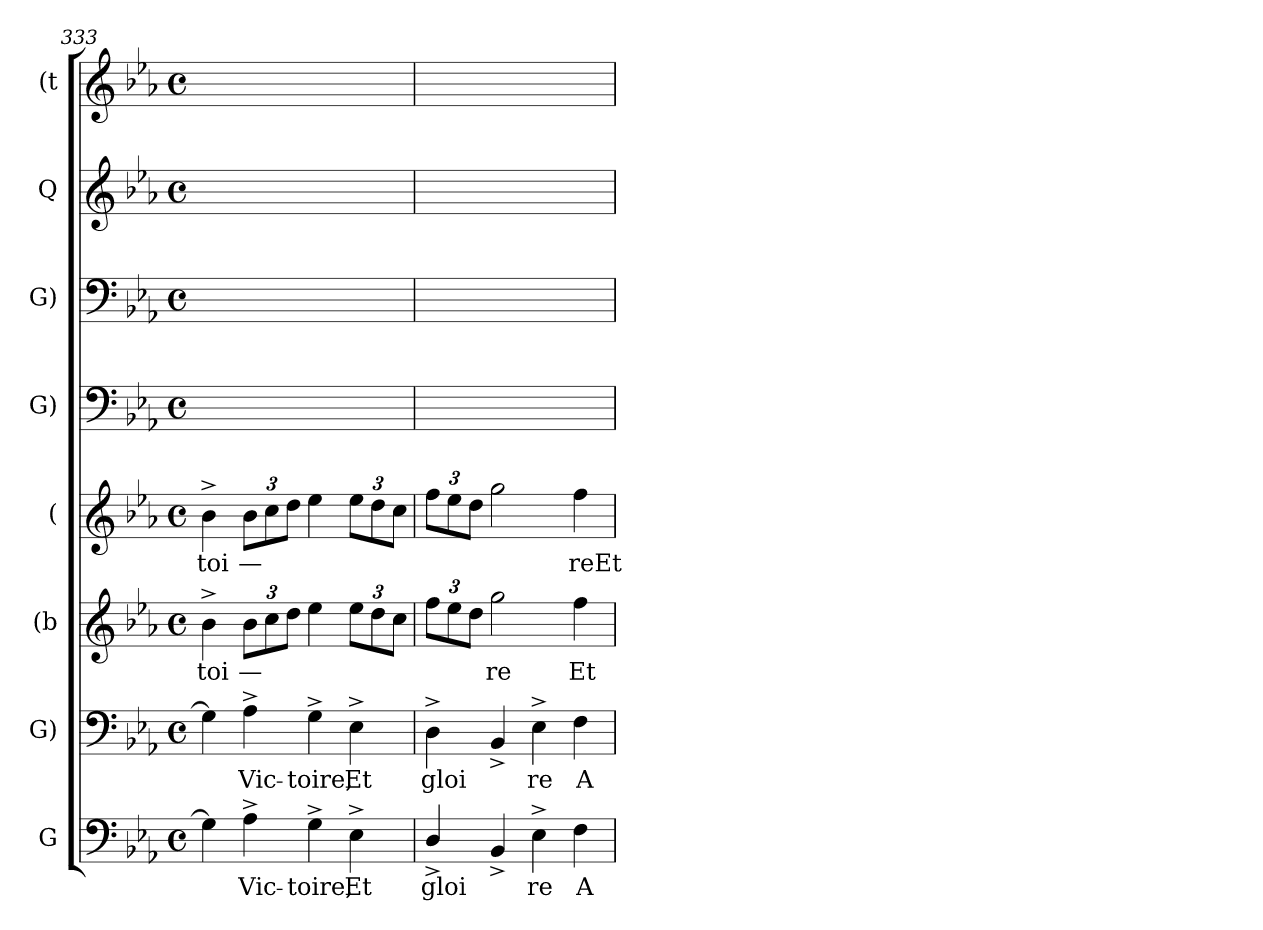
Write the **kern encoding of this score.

**kern	**text	**kern	**text	**kern	**text	**kern	**text	**kern	**kern	**kern	**kern
*part8	*part8	*part7	*part7	*part6	*part6	*part5	*part5	*part4	*part3	*part2	*part1
*staff8	*staff8	*staff7	*staff7	*staff6	*staff6	*staff5	*staff5	*staff4	*staff3	*staff2	*staff1
*I"G	*	*I"G)	*	*I"(b	*	*I"(	*	*I"G)	*I"G)	*I"Q	*I"(t
*clefF4	*	*clefF4	*	*clefG2	*	*clefG2	*	*clefF4	*clefF4	*clefG2	*clefG2
*k[b-e-a-]	*	*k[b-e-a-]	*	*k[b-e-a-]	*	*k[b-e-a-]	*	*k[b-e-a-]	*k[b-e-a-]	*k[b-e-a-]	*k[b-e-a-]
*M4/4	*	*M4/4	*	*M4/4	*	*M4/4	*	*M4/4	*M4/4	*M4/4	*M4/4
*met(c)	*	*met(c)	*	*met(c)	*	*met(c)	*	*met(c)	*met(c)	*met(c)	*met(c)
=333	=333	=333	=333	=333	=333	=333	=333	=333	=333	=333	=333
4Gi\]	.	4Gi\]	.	4b-^>i\	toi	4b-^>i\	toi	1ryy	1ryy	1ryy	1ryy
4A-^>i\	Vic-	4A-^>i\	Vic-	12b-i\L	—	12b-i\L	—	.	.	.	.
.	.	.	.	12cci\	.	12cci\	.	.	.	.	.
.	.	.	.	12ddi\J	.	12ddi\J	.	.	.	.	.
4G^>i\	toire,	4G^>i\	toire,	4ee-i\	.	4ee-i\	.	.	.	.	.
4E-^>i\	Et	4E-^>i\	Et	12ee-i\L	.	12ee-i\L	.	.	.	.	.
.	.	.	.	12ddi\	.	12ddi\	.	.	.	.	.
.	.	.	.	12cci\J	.	12cci\J	.	.	.	.	.
=334	=334	=334	=334	=334	=334	=334	=334	=334	=334	=334	=334
4D^>i/	gloi-	4D^>i\	gloi-	12ffi\L	.	12ffi\L	.	1ryy	1ryy	1ryy	1ryy
.	.	.	.	12ee-i\	.	12ee-i\	.	.	.	.	.
.	.	.	.	12ddi\J	.	12ddi\J	.	.	.	.	.
4BB-^>i/	--	4BB-^>i/	--	2ggi\	re	2ggi\	.	.	.	.	.
4E-^>i\	re	4E-^>i\	re	.	.	.	.	.	.	.	.
4Fi\	A	4Fi\	A	4ffi\	Et	4ffi\	reEt	.	.	.	.
=	=	=	=	=	=	=	=	=	=	=	=
*-	*-	*-	*-	*-	*-	*-	*-	*-	*-	*-	*-
